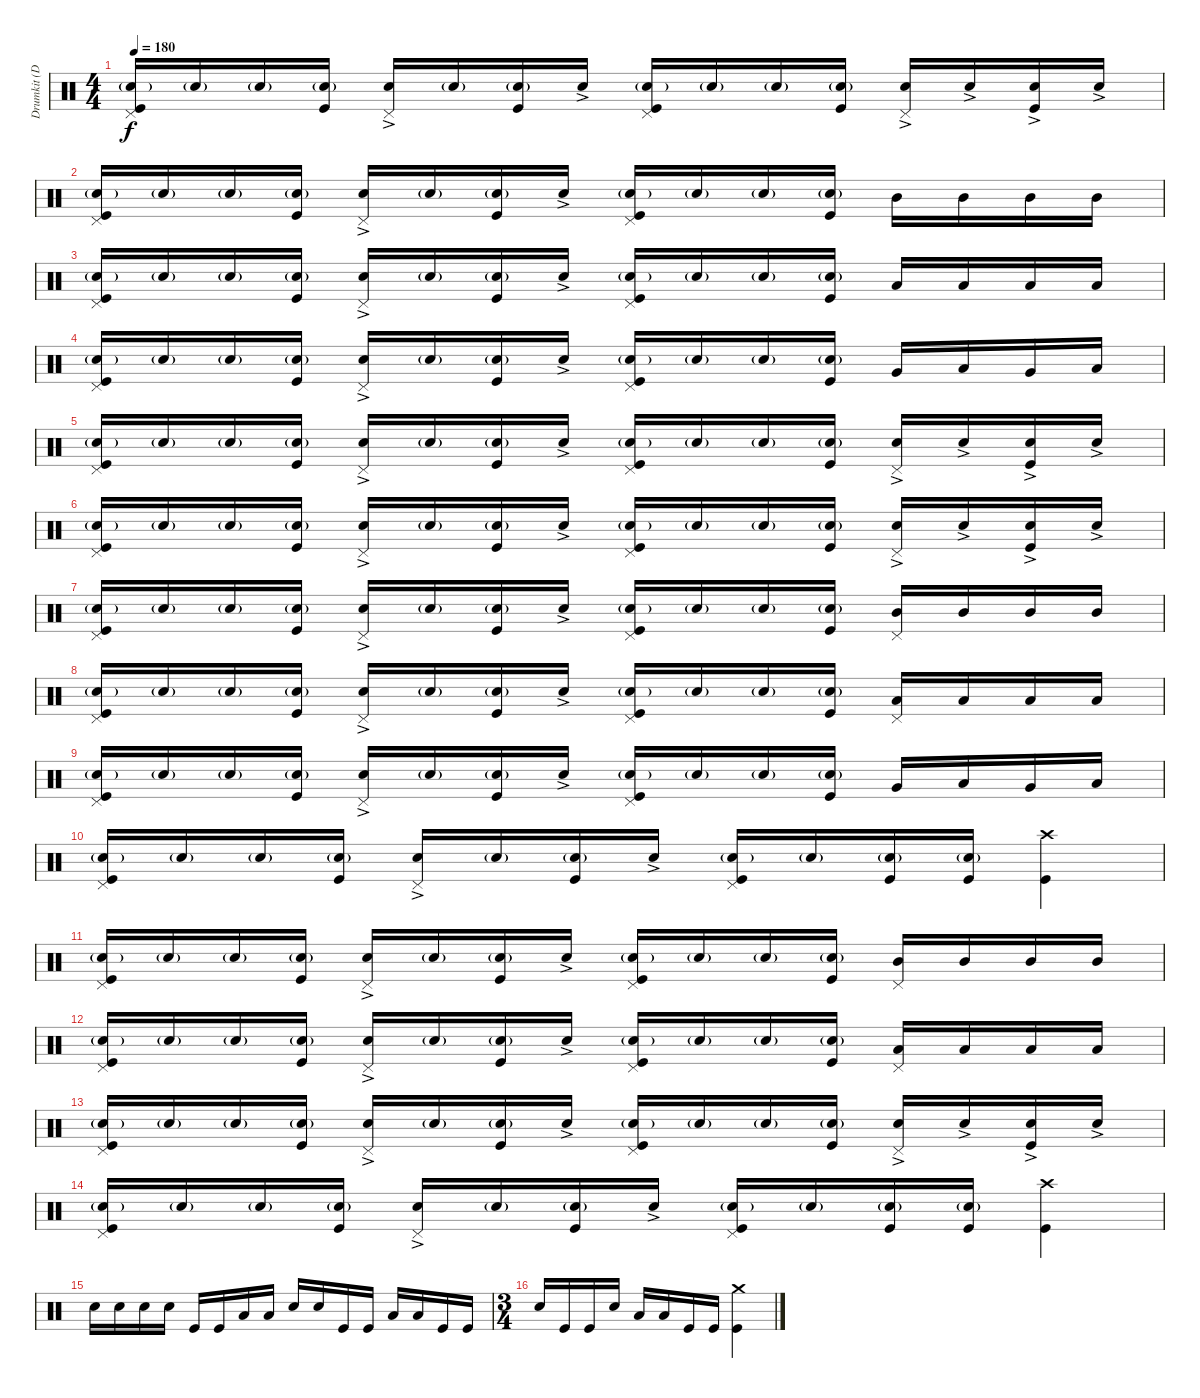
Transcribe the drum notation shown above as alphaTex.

\track ("Drumkit (DeGrasso)" "Drumkit (D") {instrument percussion}
\staff {score}
\articulation defaults
\ts (4 4)
\tempo 180
\clef neutral
\ks c
("Snare (hit) 2"{g} "Pedal Hi-Hat (hit)" "Kick (hit)").16{dy f} "Snare (hit) 2"{g}.16 "Snare (hit) 2"{g}.16 ("Snare (hit) 2"{g} "Kick (hit)").16 ("Snare (hit) 2"{ac} "Pedal Hi-Hat (hit)").16 "Snare (hit) 2"{g}.16 ("Snare (hit) 2"{g} "Kick (hit)").16 "Snare (hit) 2"{ac}.16 ("Snare (hit) 2"{g} "Pedal Hi-Hat (hit)" "Kick (hit)").16 "Snare (hit) 2"{g}.16 "Snare (hit) 2"{g}.16 ("Snare (hit) 2"{g} "Kick (hit)").16 ("Snare (hit) 2"{ac} "Pedal Hi-Hat (hit)").16 "Snare (hit) 2"{ac}.16 ("Snare (hit) 2"{ac} "Kick (hit)").16 "Snare (hit) 2"{ac}.16 |
("Snare (hit) 2"{g} "Pedal Hi-Hat (hit)" "Kick (hit)").16 "Snare (hit) 2"{g}.16 "Snare (hit) 2"{g}.16 ("Snare (hit) 2"{g} "Kick (hit)").16 ("Snare (hit) 2"{ac} "Pedal Hi-Hat (hit)").16 "Snare (hit) 2"{g}.16 ("Snare (hit) 2"{g} "Kick (hit)").16 "Snare (hit) 2"{ac}.16 ("Snare (hit) 2"{g} "Pedal Hi-Hat (hit)" "Kick (hit)").16 "Snare (hit) 2"{g}.16 "Snare (hit) 2"{g}.16 ("Snare (hit) 2"{g} "Kick (hit)").16 "Mid Tom (hit)".16 "Mid Tom (hit)".16 "Mid Tom (hit)".16 "Mid Tom (hit)".16 |
("Snare (hit) 2"{g} "Pedal Hi-Hat (hit)" "Kick (hit)").16 "Snare (hit) 2"{g}.16 "Snare (hit) 2"{g}.16 ("Snare (hit) 2"{g} "Kick (hit)").16 ("Snare (hit) 2"{ac} "Pedal Hi-Hat (hit)").16 "Snare (hit) 2"{g}.16 ("Snare (hit) 2"{g} "Kick (hit)").16 "Snare (hit) 2"{ac}.16 ("Snare (hit) 2"{g} "Pedal Hi-Hat (hit)" "Kick (hit)").16 "Snare (hit) 2"{g}.16 "Snare (hit) 2"{g}.16 ("Snare (hit) 2"{g} "Kick (hit)").16 "Low Tom (hit)".16 "Low Tom (hit)".16 "Low Tom (hit)".16 "Low Tom (hit)".16 |
("Snare (hit) 2"{g} "Pedal Hi-Hat (hit)" "Kick (hit)").16 "Snare (hit) 2"{g}.16 "Snare (hit) 2"{g}.16 ("Snare (hit) 2"{g} "Kick (hit)").16 ("Snare (hit) 2"{ac} "Pedal Hi-Hat (hit)").16 "Snare (hit) 2"{g}.16 ("Snare (hit) 2"{g} "Kick (hit)").16 "Snare (hit) 2"{ac}.16 ("Snare (hit) 2"{g} "Pedal Hi-Hat (hit)" "Kick (hit)").16 "Snare (hit) 2"{g}.16 "Snare (hit) 2"{g}.16 ("Snare (hit) 2"{g} "Kick (hit)").16 "Very Low Tom (hit)".16 "Low Tom (hit)".16 "Very Low Tom (hit)".16 "Low Tom (hit)".16 |
("Snare (hit) 2"{g} "Pedal Hi-Hat (hit)" "Kick (hit)").16 "Snare (hit) 2"{g}.16 "Snare (hit) 2"{g}.16 ("Snare (hit) 2"{g} "Kick (hit)").16 ("Snare (hit) 2"{ac} "Pedal Hi-Hat (hit)").16 "Snare (hit) 2"{g}.16 ("Snare (hit) 2"{g} "Kick (hit)").16 "Snare (hit) 2"{ac}.16 ("Snare (hit) 2"{g} "Pedal Hi-Hat (hit)" "Kick (hit)").16 "Snare (hit) 2"{g}.16 "Snare (hit) 2"{g}.16 ("Snare (hit) 2"{g} "Kick (hit)").16 ("Snare (hit) 2"{ac} "Pedal Hi-Hat (hit)").16 "Snare (hit) 2"{ac}.16 ("Snare (hit) 2"{ac} "Kick (hit)").16 "Snare (hit) 2"{ac}.16 |
("Snare (hit) 2"{g} "Pedal Hi-Hat (hit)" "Kick (hit)").16 "Snare (hit) 2"{g}.16 "Snare (hit) 2"{g}.16 ("Snare (hit) 2"{g} "Kick (hit)").16 ("Snare (hit) 2"{ac} "Pedal Hi-Hat (hit)").16 "Snare (hit) 2"{g}.16 ("Snare (hit) 2"{g} "Kick (hit)").16 "Snare (hit) 2"{ac}.16 ("Snare (hit) 2"{g} "Pedal Hi-Hat (hit)" "Kick (hit)").16 "Snare (hit) 2"{g}.16 "Snare (hit) 2"{g}.16 ("Snare (hit) 2"{g} "Kick (hit)").16 ("Snare (hit) 2"{ac} "Pedal Hi-Hat (hit)").16 "Snare (hit) 2"{ac}.16 ("Snare (hit) 2"{ac} "Kick (hit)").16 "Snare (hit) 2"{ac}.16 |
("Snare (hit) 2"{g} "Pedal Hi-Hat (hit)" "Kick (hit)").16 "Snare (hit) 2"{g}.16 "Snare (hit) 2"{g}.16 ("Snare (hit) 2"{g} "Kick (hit)").16 ("Snare (hit) 2"{ac} "Pedal Hi-Hat (hit)").16 "Snare (hit) 2"{g}.16 ("Snare (hit) 2"{g} "Kick (hit)").16 "Snare (hit) 2"{ac}.16 ("Snare (hit) 2"{g} "Pedal Hi-Hat (hit)" "Kick (hit)").16 "Snare (hit) 2"{g}.16 "Snare (hit) 2"{g}.16 ("Snare (hit) 2"{g} "Kick (hit)").16 ("Mid Tom (hit)" "Pedal Hi-Hat (hit)").16 "Mid Tom (hit)".16 "Mid Tom (hit)".16 "Mid Tom (hit)".16 |
("Snare (hit) 2"{g} "Pedal Hi-Hat (hit)" "Kick (hit)").16 "Snare (hit) 2"{g}.16 "Snare (hit) 2"{g}.16 ("Snare (hit) 2"{g} "Kick (hit)").16 ("Snare (hit) 2"{ac} "Pedal Hi-Hat (hit)").16 "Snare (hit) 2"{g}.16 ("Snare (hit) 2"{g} "Kick (hit)").16 "Snare (hit) 2"{ac}.16 ("Snare (hit) 2"{g} "Pedal Hi-Hat (hit)" "Kick (hit)").16 "Snare (hit) 2"{g}.16 "Snare (hit) 2"{g}.16 ("Snare (hit) 2"{g} "Kick (hit)").16 ("Low Tom (hit)" "Pedal Hi-Hat (hit)").16 "Low Tom (hit)".16 "Low Tom (hit)".16 "Low Tom (hit)".16 |
("Snare (hit) 2"{g} "Pedal Hi-Hat (hit)" "Kick (hit)").16 "Snare (hit) 2"{g}.16 "Snare (hit) 2"{g}.16 ("Snare (hit) 2"{g} "Kick (hit)").16 ("Snare (hit) 2"{ac} "Pedal Hi-Hat (hit)").16 "Snare (hit) 2"{g}.16 ("Snare (hit) 2"{g} "Kick (hit)").16 "Snare (hit) 2"{ac}.16 ("Snare (hit) 2"{g} "Pedal Hi-Hat (hit)" "Kick (hit)").16 "Snare (hit) 2"{g}.16 "Snare (hit) 2"{g}.16 ("Snare (hit) 2"{g} "Kick (hit)").16 "Very Low Tom (hit)".16 "Low Tom (hit)".16 "Very Low Tom (hit)".16 "Low Tom (hit)".16 |
("Snare (hit) 2"{g} "Pedal Hi-Hat (hit)" "Kick (hit)").16 "Snare (hit) 2"{g}.16 "Snare (hit) 2"{g}.16 ("Snare (hit) 2"{g} "Kick (hit)").16 ("Snare (hit) 2"{ac} "Pedal Hi-Hat (hit)").16 "Snare (hit) 2"{g}.16 ("Snare (hit) 2"{g} "Kick (hit)").16 "Snare (hit) 2"{ac}.16 ("Snare (hit) 2"{g} "Pedal Hi-Hat (hit)" "Kick (hit)").16 "Snare (hit) 2"{g}.16 ("Snare (hit) 2"{g} "Kick (hit)").16 ("Snare (hit) 2"{g} "Kick (hit)").16 ("Kick (hit)" "Crash high (hit)").4 |
("Snare (hit) 2"{g} "Pedal Hi-Hat (hit)" "Kick (hit)").16 "Snare (hit) 2"{g}.16 "Snare (hit) 2"{g}.16 ("Snare (hit) 2"{g} "Kick (hit)").16 ("Snare (hit) 2"{ac} "Pedal Hi-Hat (hit)").16 "Snare (hit) 2"{g}.16 ("Snare (hit) 2"{g} "Kick (hit)").16 "Snare (hit) 2"{ac}.16 ("Snare (hit) 2"{g} "Pedal Hi-Hat (hit)" "Kick (hit)").16 "Snare (hit) 2"{g}.16 "Snare (hit) 2"{g}.16 ("Snare (hit) 2"{g} "Kick (hit)").16 ("Mid Tom (hit)" "Pedal Hi-Hat (hit)").16 "Mid Tom (hit)".16 "Mid Tom (hit)".16 "Mid Tom (hit)".16 |
("Snare (hit) 2"{g} "Pedal Hi-Hat (hit)" "Kick (hit)").16 "Snare (hit) 2"{g}.16 "Snare (hit) 2"{g}.16 ("Snare (hit) 2"{g} "Kick (hit)").16 ("Snare (hit) 2"{ac} "Pedal Hi-Hat (hit)").16 "Snare (hit) 2"{g}.16 ("Snare (hit) 2"{g} "Kick (hit)").16 "Snare (hit) 2"{ac}.16 ("Snare (hit) 2"{g} "Pedal Hi-Hat (hit)" "Kick (hit)").16 "Snare (hit) 2"{g}.16 "Snare (hit) 2"{g}.16 ("Snare (hit) 2"{g} "Kick (hit)").16 ("Low Tom (hit)" "Pedal Hi-Hat (hit)").16 "Low Tom (hit)".16 "Low Tom (hit)".16 "Low Tom (hit)".16 |
("Snare (hit) 2"{g} "Pedal Hi-Hat (hit)" "Kick (hit)").16 "Snare (hit) 2"{g}.16 "Snare (hit) 2"{g}.16 ("Snare (hit) 2"{g} "Kick (hit)").16 ("Snare (hit) 2"{ac} "Pedal Hi-Hat (hit)").16 "Snare (hit) 2"{g}.16 ("Snare (hit) 2"{g} "Kick (hit)").16 "Snare (hit) 2"{ac}.16 ("Snare (hit) 2"{g} "Pedal Hi-Hat (hit)" "Kick (hit)").16 "Snare (hit) 2"{g}.16 "Snare (hit) 2"{g}.16 ("Snare (hit) 2"{g} "Kick (hit)").16 ("Snare (hit) 2"{ac} "Pedal Hi-Hat (hit)").16 "Snare (hit) 2"{ac}.16 ("Snare (hit) 2"{ac} "Kick (hit)").16 "Snare (hit) 2"{ac}.16 |
("Snare (hit) 2"{g} "Pedal Hi-Hat (hit)" "Kick (hit)").16 "Snare (hit) 2"{g}.16 "Snare (hit) 2"{g}.16 ("Snare (hit) 2"{g} "Kick (hit)").16 ("Snare (hit) 2"{ac} "Pedal Hi-Hat (hit)").16 "Snare (hit) 2"{g}.16 ("Snare (hit) 2"{g} "Kick (hit)").16 "Snare (hit) 2"{ac}.16 ("Snare (hit) 2"{g} "Pedal Hi-Hat (hit)" "Kick (hit)").16 "Snare (hit) 2"{g}.16 ("Snare (hit) 2"{g} "Kick (hit)").16 ("Snare (hit) 2"{g} "Kick (hit)").16 ("Kick (hit)" "Crash high (hit)").4 |
"Snare (hit) 2".16 "Snare (hit) 2".16 "Snare (hit) 2".16 "Snare (hit) 2".16 "Kick (hit)".16 "Kick (hit)".16 "Low Tom (hit)".16 "Low Tom (hit)".16 "Snare (hit) 2".16 "Snare (hit) 2".16 "Kick (hit)".16 "Kick (hit)".16 "Low Tom (hit)".16 "Low Tom (hit)".16 "Kick (hit)".16 "Kick (hit)".16 |
\ts (3 4)
"Snare (hit) 2".16 "Kick (hit)".16 "Kick (hit)".16 "Snare (hit) 2".16 "Low Tom (hit)".16 "Low Tom (hit)".16 "Kick (hit)".16 "Kick (hit)".16 ("Kick (hit)" "Crash medium (hit)").4
